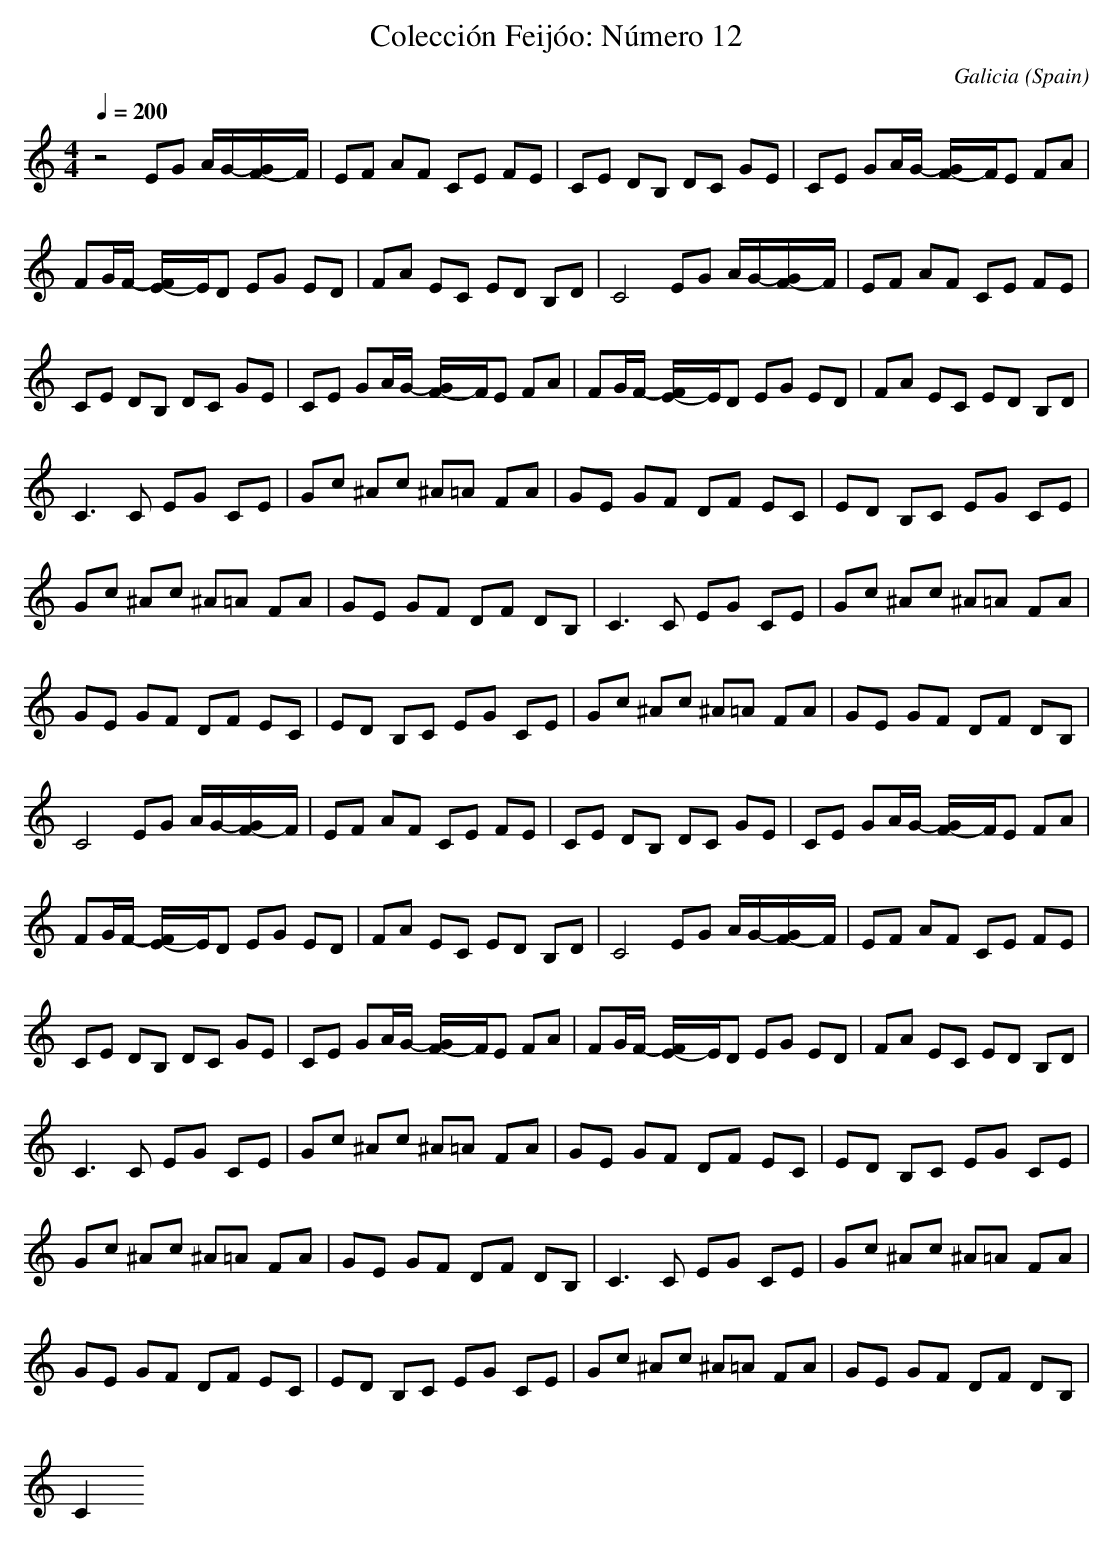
X:1
T:Colección Feij\'oo: N\'umero 12
O:Galicia (Spain)
M: 4/4
L: 1/8
Q:1/4=200
K:C % 0 sharps
z4 EG A/2G/2-[G/2F/2-]F/2|EF AF CE FE|CE DB, DC GE|CE GA/2G/2- [G/2F/2-]F/2E FA|
FG/2F/2- [F/2E/2-]E/2D EG ED|FA EC ED B,D|C4 EG A/2G/2-[G/2F/2-]F/2|EF AF CE FE|
CE DB, DC GE|CE GA/2G/2- [G/2F/2-]F/2E FA|FG/2F/2- [F/2E/2-]E/2D EG ED|FA EC ED B,D|
C3C EG CE|Gc ^Ac ^A=A FA|GE GF DF EC|ED B,C EG CE|
Gc ^Ac ^A=A FA|GE GF DF DB,|C3C EG CE|Gc ^Ac ^A=A FA|
GE GF DF EC|ED B,C EG CE|Gc ^Ac ^A=A FA|GE GF DF DB,|
C4 EG A/2G/2-[G/2F/2-]F/2|EF AF CE FE|CE DB, DC GE|CE GA/2G/2- [G/2F/2-]F/2E FA|
FG/2F/2- [F/2E/2-]E/2D EG ED|FA EC ED B,D|C4 EG A/2G/2-[G/2F/2-]F/2|EF AF CE FE|
CE DB, DC GE|CE GA/2G/2- [G/2F/2-]F/2E FA|FG/2F/2- [F/2E/2-]E/2D EG ED|FA EC ED B,D|
C3C EG CE|Gc ^Ac ^A=A FA|GE GF DF EC|ED B,C EG CE|
Gc ^Ac ^A=A FA|GE GF DF DB,|C3C EG CE|Gc ^Ac ^A=A FA|
GE GF DF EC|ED B,C EG CE|Gc ^Ac ^A=A FA|GE GF DF DB,|
C2
